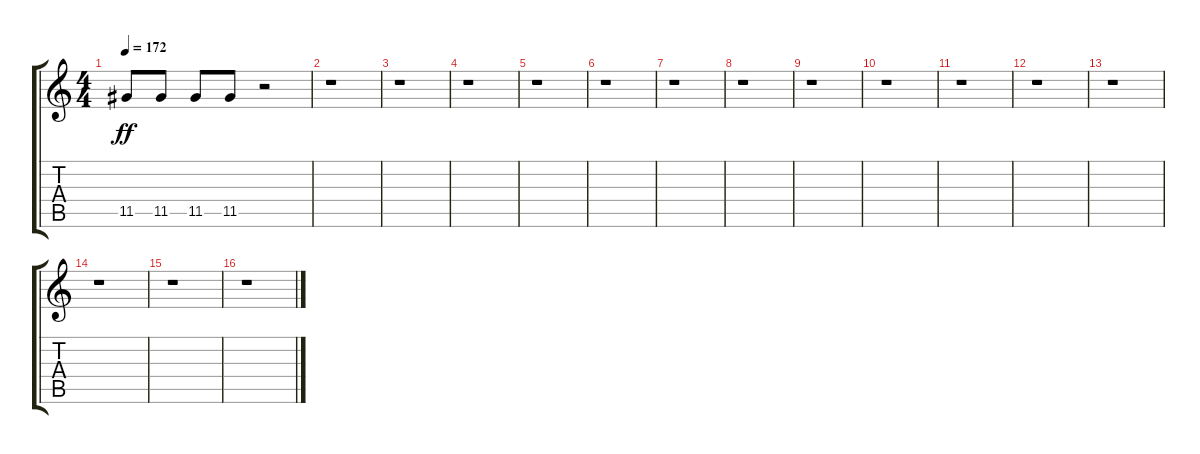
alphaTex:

\track "" {instrument distortionguitar}
\staff {score tabs}
\tuning (E4 B3 G3 D3 A2 E2) {hide}
\ts (4 4)
\tempo 172
\clef g2
\ks c
11.5.8{dy ff} 11.5.8 11.5.8 11.5.8 r.2 |
r.1 |
r.1 |
r.1 |
r.1 |
r.1 |
r.1 |
r.1 |
r.1 |
r.1 |
r.1 |
r.1 |
r.1 |
r.1 |
r.1 |
r.1
